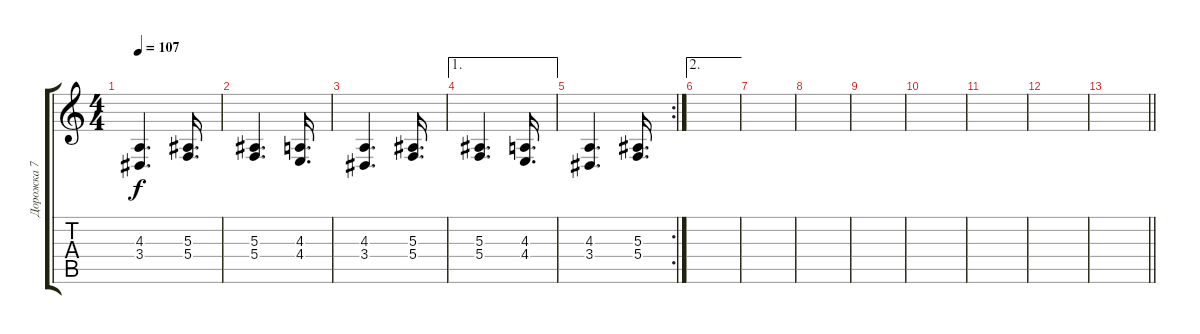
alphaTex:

\track ("Дорожка 7" "Дорожка 7") {instrument stringensemble1}
\staff {score tabs}
\tuning (D4 A3 F3 C3 G2 D2) {hide}
\ts (4 4)
\tempo 107
\clef g2
\ks c
(4.3 3.4).4{d dy f} (5.3 5.4).16{d} |
(5.3 5.4).4{d} (4.3 4.4).16{d} |
(4.3 3.4).4{d} (5.3 5.4).16{d} |
\ae 1
(5.3 5.4).4{d} (4.3 4.4).16{d} |
\rc 2
(4.3 3.4).4{d} (5.3 5.4).16{d} |
\ae 2
|
|
|
|
|
|
|
\barLineRight lightlight
